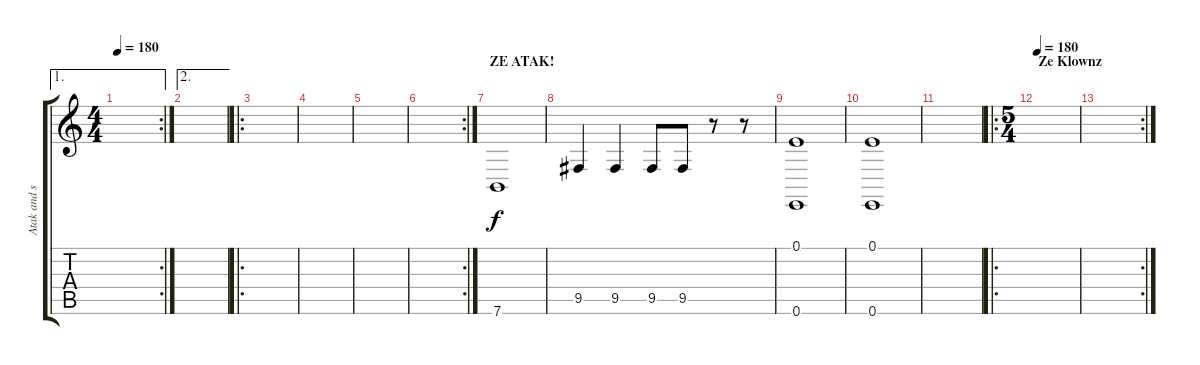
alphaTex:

\track ("Atak and stuff" "Atak and s") {instrument gunshot}
\staff {score tabs}
\tuning (E4 B3 G3 D3 A2 E2) {hide}
\ae 1
\rc 2
\ts (4 4)
\tempo 180
\clef g2
\ks c
|
\ae 2
|
\ro
|
|
|
\rc 2
|
\section ("" "ZE ATAK!")
7.6.1{instrument telephonering} |
9.5.4{instrument gunshot} 9.5.4 9.5.8 9.5.8 r.8 r.8 |
(0.1 0.6).1 |
(0.1 0.6).1 |
|
\ro
\ts (5 4)
\section ("" "Ze Klownz")
\tempo 180
|
\rc 2
